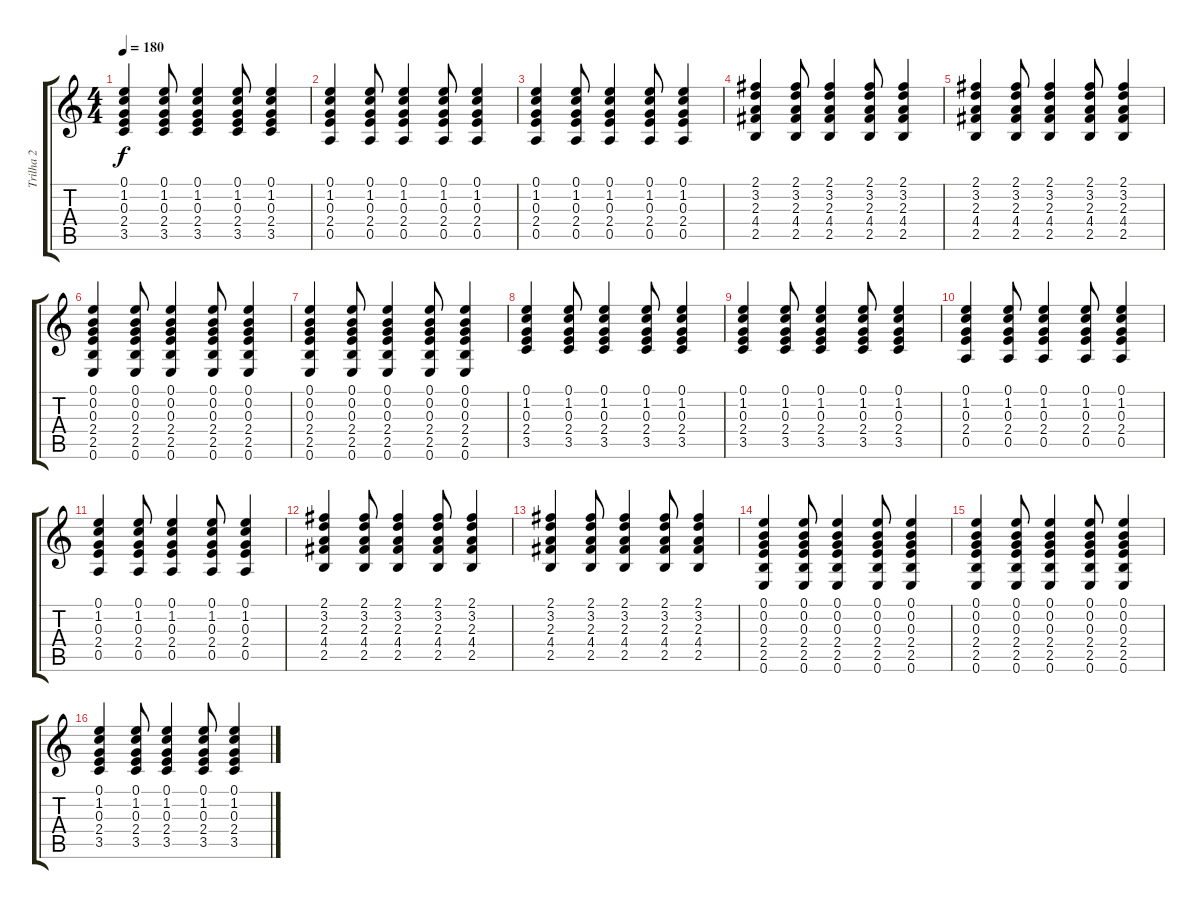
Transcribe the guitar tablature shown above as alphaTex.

\track ("Trilha 2" "Trilha 2") {instrument acousticguitarnylon}
\staff {score tabs}
\tuning (E4 B3 G3 D3 A2 E2) {hide}
\ts (4 4)
\tempo 180
\clef g2
\ks c
(0.1 1.2 0.3 2.4 3.5).4{dy f} (0.1 1.2 0.3 2.4 3.5).8 (0.1 1.2 0.3 2.4 3.5).4 (0.1 1.2 0.3 2.4 3.5).8 (0.1 1.2 0.3 2.4 3.5).4 |
(0.1 1.2 0.3 2.4 0.5).4 (0.1 1.2 0.3 2.4 0.5).8 (0.1 1.2 0.3 2.4 0.5).4 (0.1 1.2 0.3 2.4 0.5).8 (0.1 1.2 0.3 2.4 0.5).4 |
(0.1 1.2 0.3 2.4 0.5).4 (0.1 1.2 0.3 2.4 0.5).8 (0.1 1.2 0.3 2.4 0.5).4 (0.1 1.2 0.3 2.4 0.5).8 (0.1 1.2 0.3 2.4 0.5).4 |
(2.1 3.2 2.3 4.4 2.5).4 (2.1 3.2 2.3 4.4 2.5).8 (2.1 3.2 2.3 4.4 2.5).4 (2.1 3.2 2.3 4.4 2.5).8 (2.1 3.2 2.3 4.4 2.5).4 |
(2.1 3.2 2.3 4.4 2.5).4 (2.1 3.2 2.3 4.4 2.5).8 (2.1 3.2 2.3 4.4 2.5).4 (2.1 3.2 2.3 4.4 2.5).8 (2.1 3.2 2.3 4.4 2.5).4 |
(0.1 0.2 0.3 2.4 2.5 0.6).4 (0.1 0.2 0.3 2.4 2.5 0.6).8 (0.1 0.2 0.3 2.4 2.5 0.6).4 (0.1 0.2 0.3 2.4 2.5 0.6).8 (0.1 0.2 0.3 2.4 2.5 0.6).4 |
(0.1 0.2 0.3 2.4 2.5 0.6).4 (0.1 0.2 0.3 2.4 2.5 0.6).8 (0.1 0.2 0.3 2.4 2.5 0.6).4 (0.1 0.2 0.3 2.4 2.5 0.6).8 (0.1 0.2 0.3 2.4 2.5 0.6).4 |
(0.1 1.2 0.3 2.4 3.5).4 (0.1 1.2 0.3 2.4 3.5).8 (0.1 1.2 0.3 2.4 3.5).4 (0.1 1.2 0.3 2.4 3.5).8 (0.1 1.2 0.3 2.4 3.5).4 |
(0.1 1.2 0.3 2.4 3.5).4 (0.1 1.2 0.3 2.4 3.5).8 (0.1 1.2 0.3 2.4 3.5).4 (0.1 1.2 0.3 2.4 3.5).8 (0.1 1.2 0.3 2.4 3.5).4 |
(0.1 1.2 0.3 2.4 0.5).4 (0.1 1.2 0.3 2.4 0.5).8 (0.1 1.2 0.3 2.4 0.5).4 (0.1 1.2 0.3 2.4 0.5).8 (0.1 1.2 0.3 2.4 0.5).4 |
(0.1 1.2 0.3 2.4 0.5).4 (0.1 1.2 0.3 2.4 0.5).8 (0.1 1.2 0.3 2.4 0.5).4 (0.1 1.2 0.3 2.4 0.5).8 (0.1 1.2 0.3 2.4 0.5).4 |
(2.1 3.2 2.3 4.4 2.5).4 (2.1 3.2 2.3 4.4 2.5).8 (2.1 3.2 2.3 4.4 2.5).4 (2.1 3.2 2.3 4.4 2.5).8 (2.1 3.2 2.3 4.4 2.5).4 |
(2.1 3.2 2.3 4.4 2.5).4 (2.1 3.2 2.3 4.4 2.5).8 (2.1 3.2 2.3 4.4 2.5).4 (2.1 3.2 2.3 4.4 2.5).8 (2.1 3.2 2.3 4.4 2.5).4 |
(0.1 0.2 0.3 2.4 2.5 0.6).4 (0.1 0.2 0.3 2.4 2.5 0.6).8 (0.1 0.2 0.3 2.4 2.5 0.6).4 (0.1 0.2 0.3 2.4 2.5 0.6).8 (0.1 0.2 0.3 2.4 2.5 0.6).4 |
(0.1 0.2 0.3 2.4 2.5 0.6).4 (0.1 0.2 0.3 2.4 2.5 0.6).8 (0.1 0.2 0.3 2.4 2.5 0.6).4 (0.1 0.2 0.3 2.4 2.5 0.6).8 (0.1 0.2 0.3 2.4 2.5 0.6).4 |
(0.1 1.2 0.3 2.4 3.5).4 (0.1 1.2 0.3 2.4 3.5).8 (0.1 1.2 0.3 2.4 3.5).4 (0.1 1.2 0.3 2.4 3.5).8 (0.1 1.2 0.3 2.4 3.5).4
